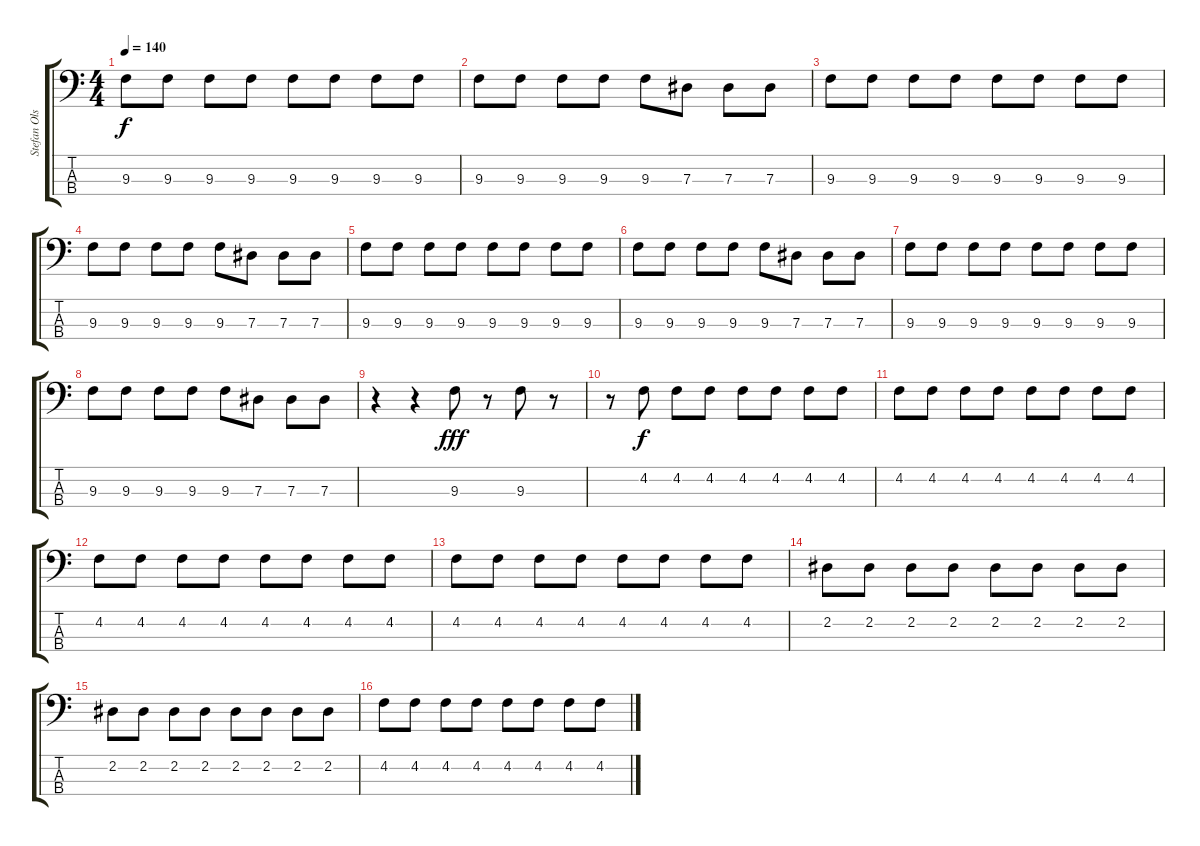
\track ("Stefan Olsdal - Bass" "Stefan Ols") {instrument electricbassfinger}
\staff {score tabs}
\tuning (Gb2 Db2 Ab1 Eb1) {hide}
\ts (4 4)
\tempo 140
\clef f4
\ks c
9.3.8{dy f} 9.3.8 9.3.8 9.3.8 9.3.8 9.3.8 9.3.8 9.3.8 |
9.3.8 9.3.8 9.3.8 9.3.8 9.3.8 7.3.8 7.3.8 7.3.8 |
9.3.8 9.3.8 9.3.8 9.3.8 9.3.8 9.3.8 9.3.8 9.3.8 |
9.3.8 9.3.8 9.3.8 9.3.8 9.3.8 7.3.8 7.3.8 7.3.8 |
9.3.8 9.3.8 9.3.8 9.3.8 9.3.8 9.3.8 9.3.8 9.3.8 |
9.3.8 9.3.8 9.3.8 9.3.8 9.3.8 7.3.8 7.3.8 7.3.8 |
9.3.8 9.3.8 9.3.8 9.3.8 9.3.8 9.3.8 9.3.8 9.3.8 |
9.3.8 9.3.8 9.3.8 9.3.8 9.3.8 7.3.8 7.3.8 7.3.8 |
r.4 r.4 9.3.8{dy fff} r.8 9.3.8 r.8 |
r.8 4.2.8{dy f} 4.2.8 4.2.8 4.2.8 4.2.8 4.2.8 4.2.8 |
4.2.8 4.2.8 4.2.8 4.2.8 4.2.8 4.2.8 4.2.8 4.2.8 |
4.2.8 4.2.8 4.2.8 4.2.8 4.2.8 4.2.8 4.2.8 4.2.8 |
4.2.8 4.2.8 4.2.8 4.2.8 4.2.8 4.2.8 4.2.8 4.2.8 |
2.2.8 2.2.8 2.2.8 2.2.8 2.2.8 2.2.8 2.2.8 2.2.8 |
2.2.8 2.2.8 2.2.8 2.2.8 2.2.8 2.2.8 2.2.8 2.2.8 |
4.2.8 4.2.8 4.2.8 4.2.8 4.2.8 4.2.8 4.2.8 4.2.8
